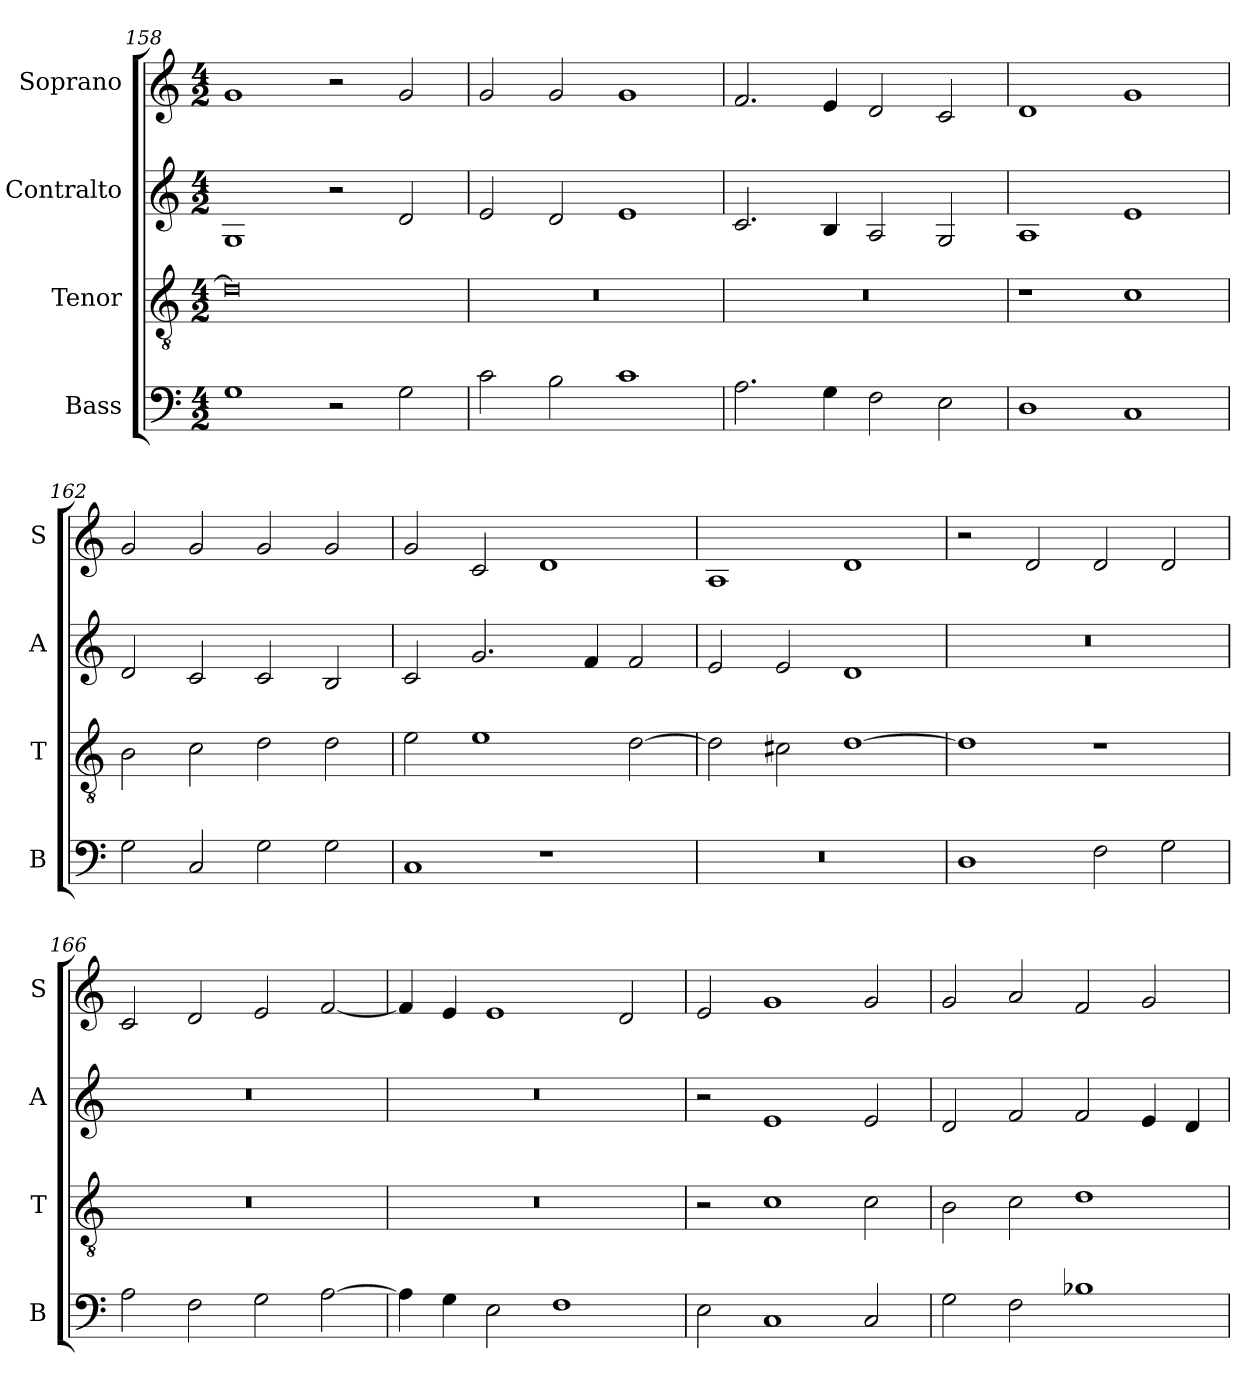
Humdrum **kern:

**kern	**kern	**kern	**kern
*part4	*part3	*part2	*part1
*staff4	*staff3	*staff2	*staff1
*I"Bass	*I"Tenor	*I"Contralto	*I"Soprano
*I'B	*I'T	*I'A	*I'S
*clefF4	*clefGv2	*clefG2	*clefG2
*k[]	*k[]	*k[]	*k[]
*G:mix	*G:mix	*G:mix	*G:mix
*M4/2	*M4/2	*M4/2	*M4/2
=158	=158	=158	=158
1G	0d]	1G	1g
2r	.	2r	2r
2G	.	2d	2g
=159	=159	=159	=159
2c	0r	2e	2g
2B	.	2d	2g
1c	.	1e	1g
=160	=160	=160	=160
2.A	0r	2.c	2.f
4G	.	4B	4e
2F	.	2A	2d
2E	.	2G	2c
=161	=161	=161	=161
1D	1r	1A	1d
1C	1c	1e	1g
=162	=162	=162	=162
2G	2B	2d	2g
2C	2c	2c	2g
2G	2d	2c	2g
2G	2d	2B	2g
=163	=163	=163	=163
1C	2e	2c	2g
.	1e	2.g	2c
1r	.	.	1d
.	.	4f	.
.	[2d	2f	.
=164	=164	=164	=164
0r	2d]	2e	1A
.	2c#X	2e	.
.	[1d	1d	1d
=165	=165	=165	=165
1D	1d]	0r	2r
.	.	.	2d
2F	1r	.	2d
2G	.	.	2d
=166	=166	=166	=166
2A	0r	0r	2c
2F	.	.	2d
2G	.	.	2e
[2A	.	.	[2f
=167	=167	=167	=167
4A]	0r	0r	4f]
4G	.	.	4e
2E	.	.	1e
1F	.	.	.
.	.	.	2d
=168	=168	=168	=168
2E	2r	2r	2e
1C	1c	1e	1g
2C	2c	2e	2g
=169	=169	=169	=169
2G	2B	2d	2g
2F	2c	2f	2a
1B-X	1d	2f	2f
.	.	4e	2g
.	.	4d	.
=	=	=	=
*-	*-	*-	*-
